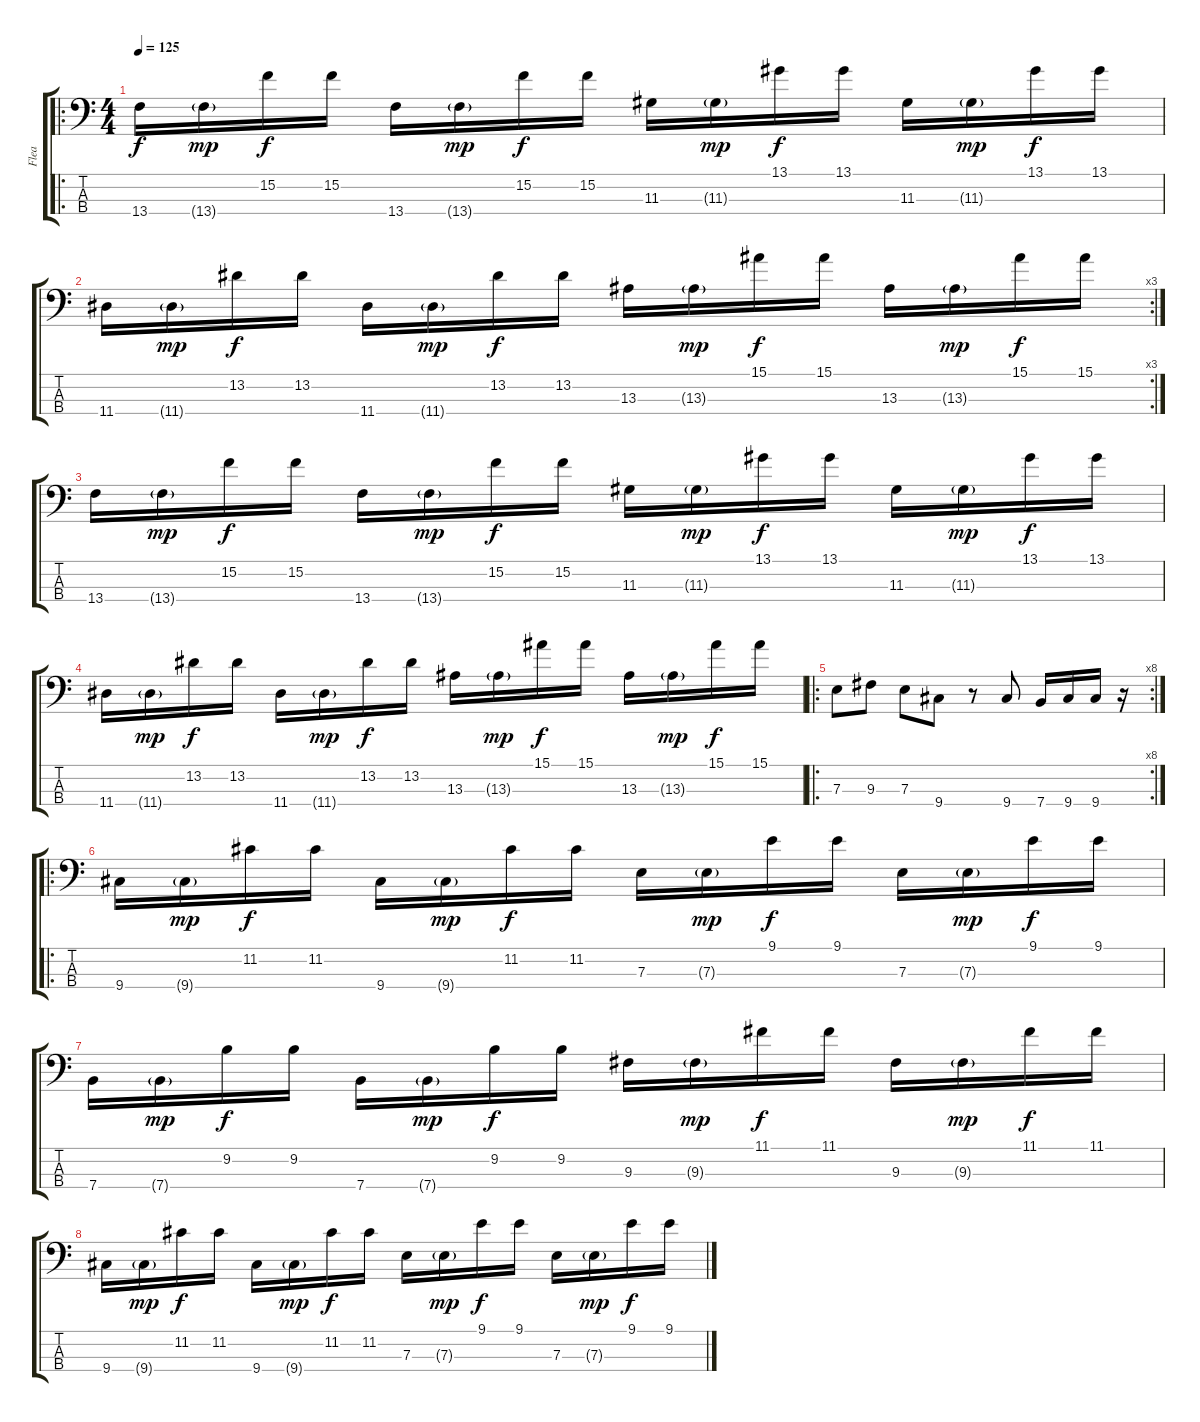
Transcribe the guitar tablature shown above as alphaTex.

\track ("Flea" "Flea") {instrument electricbassfinger}
\staff {score tabs}
\tuning (G2 D2 A1 E1) {hide}
\ro
\ts (4 4)
\tempo 125
\clef f4
\ks c
13.4.16{dy f instrument slapbass1} 13.4{g}.16{dy mp} 15.2.16{dy f} 15.2.16 13.4.16 13.4{g}.16{dy mp} 15.2.16{dy f} 15.2.16 11.3.16 11.3{g}.16{dy mp} 13.1.16{dy f} 13.1.16 11.3.16 11.3{g}.16{dy mp} 13.1.16{dy f} 13.1.16 |
\rc 3
11.4.16 11.4{g}.16{dy mp} 13.2.16{dy f} 13.2.16 11.4.16 11.4{g}.16{dy mp} 13.2.16{dy f} 13.2.16 13.3.16 13.3{g}.16{dy mp} 15.1.16{dy f} 15.1.16 13.3.16 13.3{g}.16{dy mp} 15.1.16{dy f} 15.1.16 |
13.4.16{instrument slapbass1} 13.4{g}.16{dy mp} 15.2.16{dy f} 15.2.16 13.4.16 13.4{g}.16{dy mp} 15.2.16{dy f} 15.2.16 11.3.16 11.3{g}.16{dy mp} 13.1.16{dy f} 13.1.16 11.3.16 11.3{g}.16{dy mp} 13.1.16{dy f} 13.1.16 |
11.4.16 11.4{g}.16{dy mp} 13.2.16{dy f} 13.2.16 11.4.16 11.4{g}.16{dy mp} 13.2.16{dy f} 13.2.16 13.3.16 13.3{g}.16{dy mp} 15.1.16{dy f} 15.1.16 13.3.16 13.3{g}.16{dy mp} 15.1.16{dy f} 15.1.16 |
\ro
\rc 8
7.3.8{instrument electricbassfinger} 9.3.8 7.3.8 9.4.8 r.8 9.4.8 7.4.16 9.4.16 9.4.16 r.16 |
\ro
9.4.16{instrument slapbass1} 9.4{g}.16{dy mp} 11.2.16{dy f} 11.2.16 9.4.16 9.4{g}.16{dy mp} 11.2.16{dy f} 11.2.16 7.3.16 7.3{g}.16{dy mp} 9.1.16{dy f} 9.1.16 7.3.16 7.3{g}.16{dy mp} 9.1.16{dy f} 9.1.16 |
7.4.16 7.4{g}.16{dy mp} 9.2.16{dy f} 9.2.16 7.4.16 7.4{g}.16{dy mp} 9.2.16{dy f} 9.2.16 9.3.16 9.3{g}.16{dy mp} 11.1.16{dy f} 11.1.16 9.3.16 9.3{g}.16{dy mp} 11.1.16{dy f} 11.1.16 |
9.4.16{instrument slapbass1} 9.4{g}.16{dy mp} 11.2.16{dy f} 11.2.16 9.4.16 9.4{g}.16{dy mp} 11.2.16{dy f} 11.2.16 7.3.16 7.3{g}.16{dy mp} 9.1.16{dy f} 9.1.16 7.3.16 7.3{g}.16{dy mp} 9.1.16{dy f} 9.1.16
